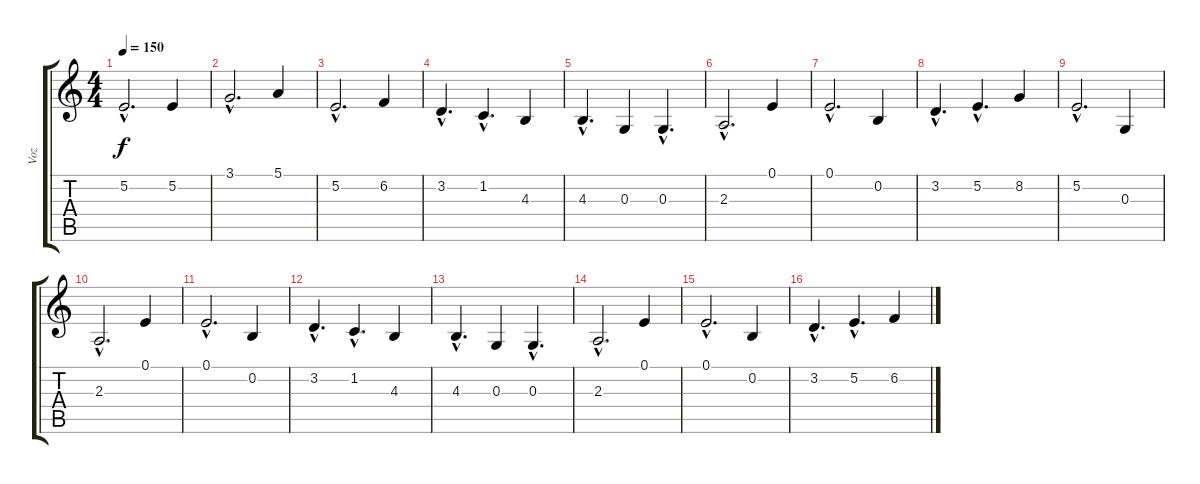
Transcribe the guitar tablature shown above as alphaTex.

\track ("Voz" "Voz") {instrument lead2sawtooth}
\staff {score tabs}
\tuning (E4 B3 G3 D3 A2 E2) {hide}
\ts (4 4)
\tempo 150
\clef g2
\ks c
5.2{hac}.2{d dy f} 5.2.4 |
3.1{hac}.2{d} 5.1.4 |
5.2{hac}.2{d} 6.2.4 |
3.2{hac}.4{d} 1.2{hac}.4{d} 4.3.4 |
4.3{hac}.4{d} 0.3.4 0.3{hac}.4{d} |
2.3{hac}.2{d} 0.1.4 |
0.1{hac}.2{d} 0.2.4 |
3.2{hac}.4{d} 5.2{hac}.4{d} 8.2.4 |
5.2{hac}.2{d} 0.3.4 |
\section ("" "")
2.3{hac}.2{d} 0.1.4 |
0.1{hac}.2{d} 0.2.4 |
3.2{hac}.4{d} 1.2{hac}.4{d} 4.3.4 |
4.3{hac}.4{d} 0.3.4 0.3{hac}.4{d} |
2.3{hac}.2{d} 0.1.4 |
0.1{hac}.2{d} 0.2.4 |
3.2{hac}.4{d} 5.2{hac}.4{d} 6.2.4
